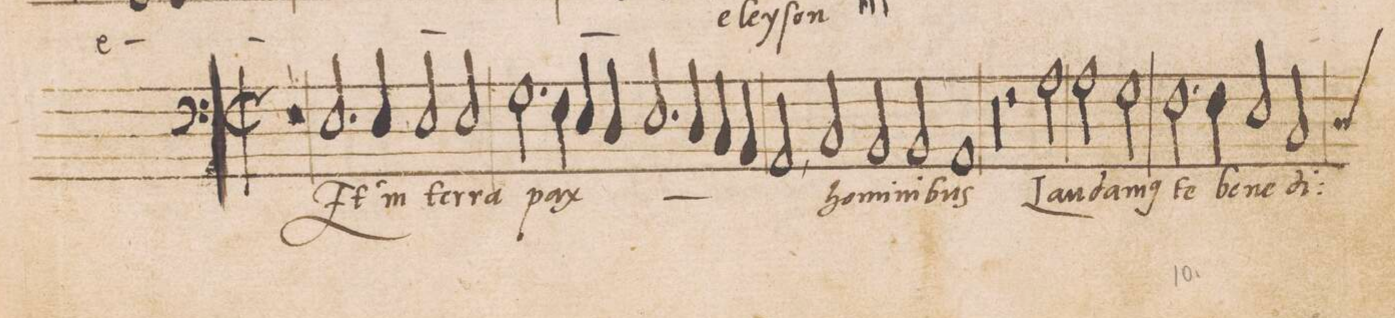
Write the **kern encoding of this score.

**kern	**text
*I"BASVS	*
*clefF4	*
*k[]	*
*met(C|)	*
*M2/1	*
1r	.
2.E/	Et
4E/	in
=2-	=2-
2E/	ter-
2E/	-ra
2.G\	pax
4F\	.
=3-	=3-
4E/	.
4D/	.
2.E/	.
4D/	.
4C/	.
4BB/	.
=4-	=4-
2AA,/	.
2C/	ho-
2BB/	-mi-
2BB/	-ni-
=5-	=5-
1AA	-bus
00r	.
=6-	=6-
=7-	=7-
2r	.
2A\	Lau-
=8-	=8-
2A\	-da-
2G\	-m(us)
2.F\	te
4F\	be-
=9-	=9-
2E/	-ne-
*custos:D	*
2C/	-di-
*-	*-
